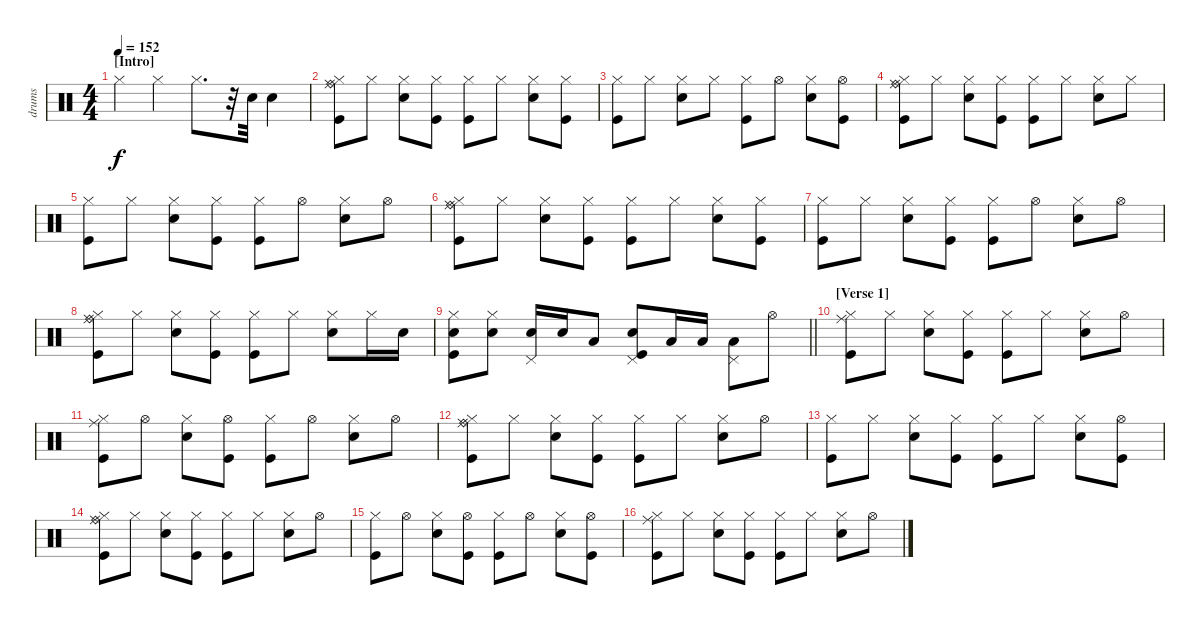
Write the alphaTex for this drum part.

\track ("drums" "drums") {instrument percussion}
\staff {score}
\articulation defaults
\ts (4 4)
\section ("" "[Intro]")
\tempo 152
\clef neutral
\ks c "Hi-Hat (closed)".4{dy f} "Hi-Hat (closed)".4 "Hi-Hat (closed)".8{d}
r.32 "Snare (hit) 2".32 "Snare (hit) 2".4 |
("Kick (hit)" "Hi-Hat (closed)" "Ride (middle)" "Ride (bell)").8 "Hi-Hat (closed)".8 ("Snare (hit) 2" "Hi-Hat (closed)").8 ("Kick (hit)" "Hi-Hat (closed)").8 ("Kick (hit)" "Hi-Hat (closed)").8 "Hi-Hat (closed)".8 ("Snare (hit) 2" "Hi-Hat (closed)").8 ("Kick (hit)" "Hi-Hat (closed)").8 |
("Kick (hit)" "Hi-Hat (closed)").8 "Hi-Hat (closed)".8 ("Snare (hit) 2" "Hi-Hat (closed)").8 "Hi-Hat (closed)".8 ("Kick (hit)" "Hi-Hat (closed)").8 "Hi-Hat (open)".8 ("Snare (hit) 2" "Hi-Hat (closed)").8 ("Kick (hit)" "Hi-Hat (open)").8 |
("Kick (hit)" "Hi-Hat (closed)" "Ride (middle)" "Ride (bell)").8 "Hi-Hat (closed)".8 ("Snare (hit) 2" "Hi-Hat (closed)").8 ("Kick (hit)" "Hi-Hat (closed)").8 ("Kick (hit)" "Hi-Hat (closed)").8 "Hi-Hat (closed)".8 ("Snare (hit) 2" "Hi-Hat (closed)").8 "Hi-Hat (closed)".8 |
("Kick (hit)" "Hi-Hat (closed)").8 "Hi-Hat (closed)".8 ("Snare (hit) 2" "Hi-Hat (closed)").8 ("Kick (hit)" "Hi-Hat (closed)").8 ("Kick (hit)" "Hi-Hat (closed)").8 "Hi-Hat (open)".8 ("Snare (hit) 2" "Hi-Hat (closed)").8 "Hi-Hat (open)".8 |
("Kick (hit)" "Hi-Hat (closed)" "Ride (middle)" "Ride (bell)").8 "Hi-Hat (closed)".8 ("Snare (hit) 2" "Hi-Hat (closed)").8 ("Kick (hit)" "Hi-Hat (closed)").8 ("Kick (hit)" "Hi-Hat (closed)").8 "Hi-Hat (closed)".8 ("Snare (hit) 2" "Hi-Hat (closed)").8 ("Kick (hit)" "Hi-Hat (closed)").8 |
("Kick (hit)" "Hi-Hat (closed)").8 "Hi-Hat (closed)".8 ("Snare (hit) 2" "Hi-Hat (closed)").8 ("Kick (hit)" "Hi-Hat (closed)").8 ("Kick (hit)" "Hi-Hat (closed)").8 "Hi-Hat (open)".8 ("Snare (hit) 2" "Hi-Hat (closed)").8 "Hi-Hat (open)".8 |
("Hi-Hat (closed)" "Ride (middle)" "Kick (hit)" "Ride (bell)").8 "Hi-Hat (closed)".8 ("Snare (hit) 2" "Hi-Hat (closed)").8 ("Kick (hit)" "Hi-Hat (closed)").8 ("Kick (hit)" "Hi-Hat (closed)").8 "Hi-Hat (closed)".8 ("Snare (hit) 2" "Hi-Hat (closed)").8 "Hi-Hat (closed)".16 "Snare (hit) 2".16 |
\barLineRight lightlight
("Hi-Hat (closed)" "Kick (hit)" "Snare (hit) 2").8 ("Snare (hit) 2" "Hi-Hat (closed)").8 ("Snare (hit) 2" "Pedal Hi-Hat (hit)").16 "Snare (hit) 2".16 "Low Floor Tom (hit)".8 ("Kick (hit)" "Snare (hit) 2" "Pedal Hi-Hat (hit)").8 "Low Tom (hit)".16 "Low Tom (hit)".16 ("Low Floor Tom (hit)" "Pedal Hi-Hat (hit)").8 "Hi-Hat (open)".8 |
\section ("" "[Verse 1]")
("Kick (hit)" "Hi-Hat (closed)" "Ride (middle)").8 "Hi-Hat (closed)".8 ("Snare (hit) 2" "Hi-Hat (closed)").8 ("Kick (hit)" "Hi-Hat (closed)").8 ("Kick (hit)" "Hi-Hat (closed)").8 "Hi-Hat (closed)".8 ("Snare (hit) 2" "Hi-Hat (closed)").8 "Hi-Hat (open)".8 |
("Ride (middle)" "Kick (hit)" "Hi-Hat (closed)").8 "Hi-Hat (open)".8 ("Snare (hit) 2" "Hi-Hat (closed)").8 ("Kick (hit)" "Hi-Hat (open)").8 ("Kick (hit)" "Hi-Hat (closed)").8 "Hi-Hat (open)".8 ("Snare (hit) 2" "Hi-Hat (closed)").8 "Hi-Hat (open)".8 |
("Hi-Hat (closed)" "Ride (middle)" "Kick (hit)" "Ride (bell)").8 "Hi-Hat (closed)".8 ("Snare (hit) 2" "Hi-Hat (closed)").8 ("Kick (hit)" "Hi-Hat (closed)").8 ("Kick (hit)" "Hi-Hat (closed)").8 "Hi-Hat (closed)".8 ("Snare (hit) 2" "Hi-Hat (closed)").8 "Hi-Hat (open)".8 |
("Kick (hit)" "Hi-Hat (closed)").8 "Hi-Hat (closed)".8 ("Snare (hit) 2" "Hi-Hat (closed)").8 ("Kick (hit)" "Hi-Hat (closed)").8 ("Kick (hit)" "Hi-Hat (closed)").8 "Hi-Hat (closed)".8 ("Snare (hit) 2" "Hi-Hat (closed)").8 ("Kick (hit)" "Hi-Hat (open)").8 |
("Ride (bell)" "Kick (hit)" "Ride (middle)" "Hi-Hat (closed)").8 "Hi-Hat (closed)".8 ("Snare (hit) 2" "Hi-Hat (closed)").8 ("Kick (hit)" "Hi-Hat (closed)").8 ("Kick (hit)" "Hi-Hat (closed)").8 "Hi-Hat (closed)".8 ("Snare (hit) 2" "Hi-Hat (closed)").8 "Hi-Hat (open)".8 |
("Kick (hit)" "Hi-Hat (closed)").8 "Hi-Hat (open)".8 ("Snare (hit) 2" "Hi-Hat (closed)").8 ("Kick (hit)" "Hi-Hat (open)").8 ("Kick (hit)" "Hi-Hat (closed)").8 "Hi-Hat (open)".8 ("Snare (hit) 2" "Hi-Hat (closed)").8 ("Kick (hit)" "Hi-Hat (open)").8 |
("Ride (middle)" "Kick (hit)" "Hi-Hat (closed)").8 "Hi-Hat (closed)".8 ("Snare (hit) 2" "Hi-Hat (closed)").8 ("Kick (hit)" "Hi-Hat (closed)").8 ("Kick (hit)" "Hi-Hat (closed)").8 "Hi-Hat (closed)".8 ("Snare (hit) 2" "Hi-Hat (closed)").8 "Hi-Hat (open)".8
